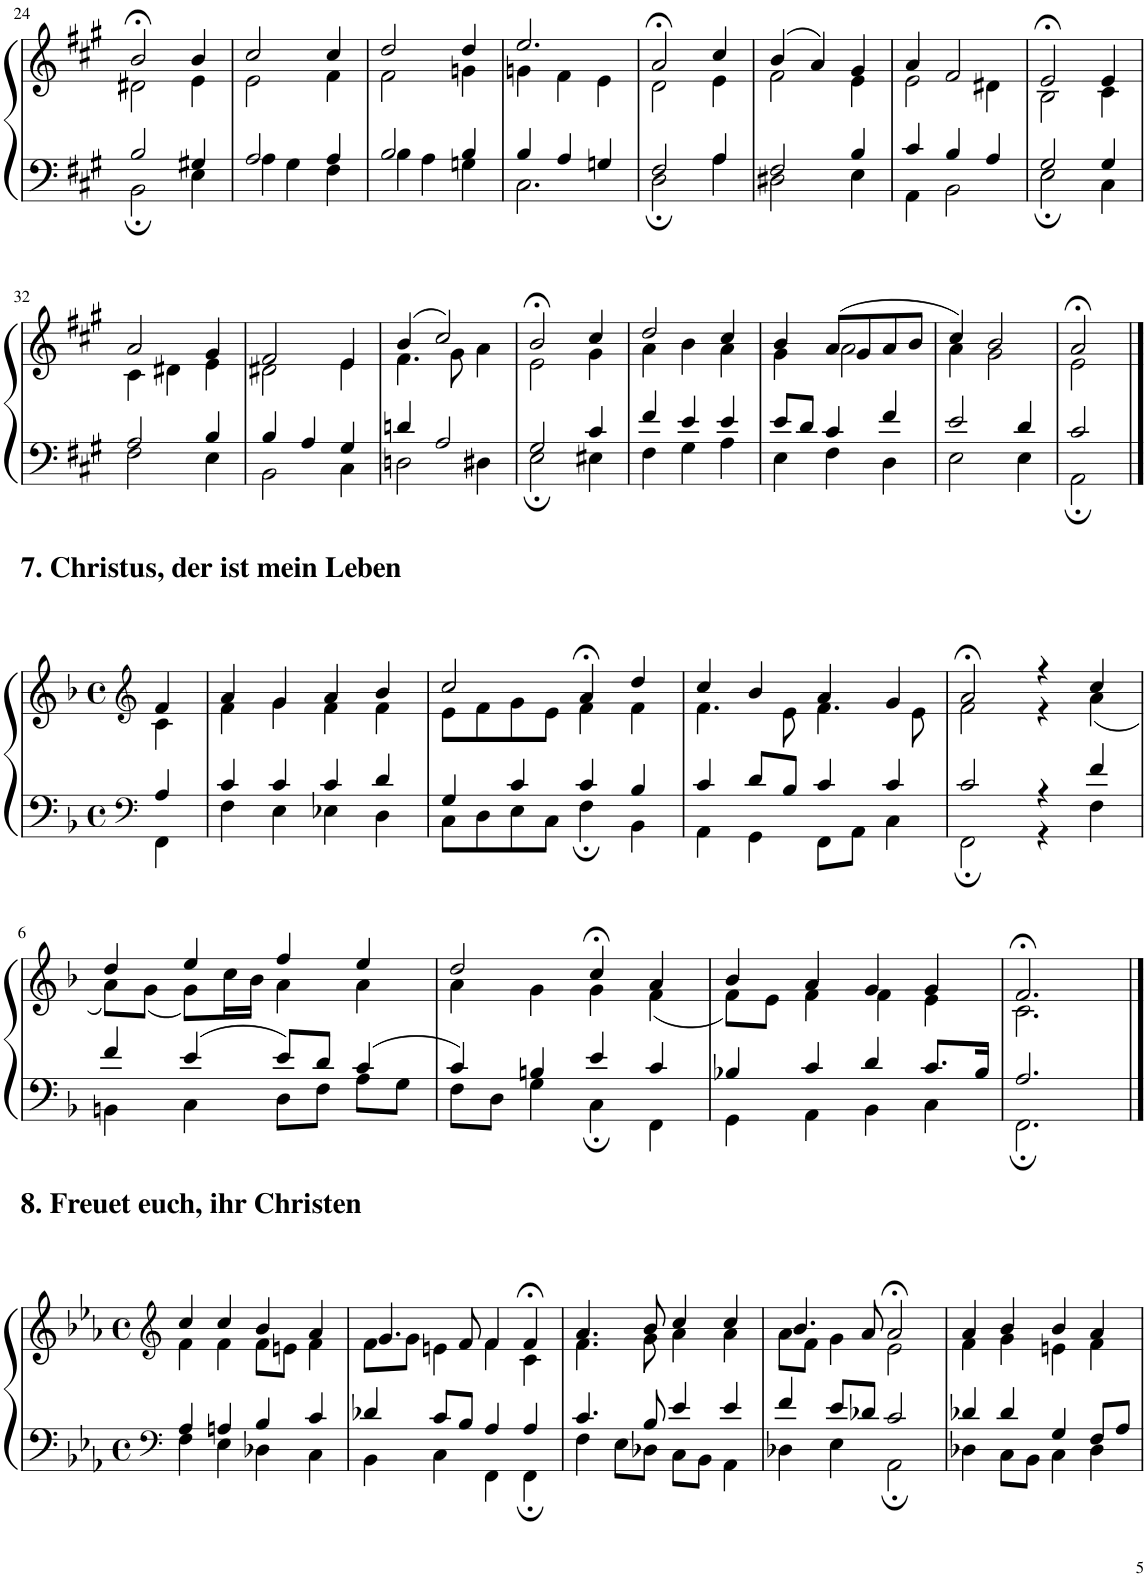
**kern	**kern
*part1	*part1
*staff2	*staff1
*I"Piano	*
*I'Pno	*
!!LO:PB:g=z
*clefF4	*clefG2
*k[f#c#g#]	*k[f#c#g#]
*M3/4	*M3/4
=24	=24
*^	*^
2B/	2BB;\	2b;</	2d#X\
4G#X/	4E\	4b/	4e\
=25	=25	=25	=25
2A/	4A\	2cc#/	2e\
.	4G#\	.	.
4A/	4F#\	4cc#/	4f#\
=26	=26	=26	=26
2B/	4B\	2dd/	2f#\
.	4A\	.	.
4B/	4Gn\	4dd/	4gn\
=27	=27	=27	=27
4B/	2.C#\	2.ee/	4gn\
4A/	.	.	4f#\
4Gn/	.	.	4e\
=28	=28	=28	=28
2F#/	2D;\	2a;</	2d\
4A/	4A\	4cc#/	4e\
=29	=29	=29	=29
2F#/	2D#X\	(4b/	2f#\
.	.	4a/)	.
4B/	4E\	4g#/	4e\
=30	=30	=30	=30
4c#/	4AA\	4a/	2e\
4B/	2BB\	2f#/	.
4A/	.	.	4d#X\
=31	=31	=31	=31
2G#/	2E;\	2e;</	2B\
4G#/	4C#\	4e/	4c#\
!!LO:LB:g=z	!!
=32	=32	=32	=32
2A/	2F#\	2a/	4c#\
.	.	.	4d#X\
4B/	4E\	4g#/	4e\
=33	=33	=33	=33
4B/	2BB\	2f#/	2d#X\
4A/	.	.	.
4G#/	4C#\	4e/	4e\
=34	=34	=34	=34
4dn/	2Dn\	(4b/	4.f#\
2A/	.	2cc#/)	.
.	.	.	8g#\
.	4D#X\	.	4a\
=35	=35	=35	=35
2G#/	2E;\	2b;</	2e\
4c#/	4E#X\	4cc#/	4g#\
=36	=36	=36	=36
4f#/	4F#\	2dd/	4a\
4e/	4G#\	.	4b\
4e/	4A\	4cc#/	4a\
=37	=37	=37	=37
8e/L	4E\	4b/	4g#\
8d/J	.	.	.
4c#/	4F#\	(8a/L	2a\
.	.	8g#/	.
4f#/	4D\	8a/	.
.	.	8b/J	.
=38	=38	=38	=38
2e/	2E\	4cc#/)	4a\
.	.	2b/	2g#\
4d/	4E\	.	.
=39	=39	=39	=39
2c#/	2AA;\	2a;</	2e\
!!LO:LB:g=z	!!
==1	==1	==1	==1
*clefF4	*	*clefG2	*
*k[b-]	*	*k[b-]	*
*M4/4	*	*M4/4	*
*met(c)	*	*met(c)	*
4A/	4FF\	4f/	4c\
=2	=2	=2	=2
4c/	4F\	4a/	4f\
4c/	4E\	4g/	4g\
4c/	4E-X\	4a/	4f\
4d/	4D\	4b-/	4f\
=3	=3	=3	=3
4G/	8C\L	2cc/	8e\L
.	8D\	.	8f\
4c/	8E\	.	8g\
.	8C\J	.	8e\J
4c/	4F;\	4a;</	4f\
4B-/	4BB-\	4dd/	4f\
=4	=4	=4	=4
4c/	4AA\	4cc/	4.f\
8d/L	4GG\	4b-/	.
8B-/J	.	.	8e\
4c/	8FF\L	4a/	4.f\
.	8AA\J	.	.
4c/	4C\	4g/	.
.	.	.	8e\
=5	=5	=5	=5
2c/	2FF;\	2a;</	2f\
4r	4r	4r	4r
4f/	4F\	4cc/	(4a\
!!LO:LB:g=z	!!
=6	=6	=6	=6
4f/	4BBn\	4dd/	8a\L)
.	.	.	(8g\J
4e/	4C\	4ee/	8g\L)
.	.	.	16cc\L
.	.	.	16b-\JJ
8e/L	8D\L	4ff/	4a\
8d/J	8F\J	.	.
4c/	8A\L	4ee/	4a\
.	8G\J	.	.
=7	=7	=7	=7
4c/	8F\L	2dd/	4a\
.	8D\J	.	.
4Bn/	4G\	.	4g\
4e/	4C;\	4cc;</	4g\
4c/	4FF\	4a/	(4f\
=8	=8	=8	=8
4B-X/	4GG\	4b-/	8f\L)
.	.	.	8e\J
4c/	4AA\	4a/	4f\
4d/	4BB-\	4g/	4f\
8.c/L	4C\	4g/	4e\
16B-/Jk	.	.	.
=9	=9	=9	=9
2.A/	2.FF;\	2.f;</	2.c\
!!LO:LB:g=z	!!
==1	==1	==1	==1
*clefF4	*	*clefG2	*
*k[b-e-a-]	*	*k[b-e-a-]	*
*M4/4	*	*M4/4	*
*met(c)	*	*met(c)	*
4A-/	4F\	4cc/	4f\
4An/	4E-\	4cc/	4f\
4B-/	4D-X\	4b-/	8f\L
.	.	.	8en\J
4c/	4C\	4a-/	4f\
=2	=2	=2	=2
4d-X/	4BB-\	4.g/	8f\L
.	.	.	8g\J
8c/L	4C\	.	4en\
8B-/J	.	8f/	.
4A-/	4FF\	4f/	4f\
4A-/	4FF;\	4f;</	4c\
=3	=3	=3	=3
4.c/	4F\	4.a-/	4.f\
.	8E-\L	.	.
8B-/	8D-X\J	8b-/	8g\
4e-/	8C\L	4cc/	4a-\
.	8BB-\J	.	.
4e-/	4AA-\	4cc/	4a-\
=4	=4	=4	=4
4f/	4D-X\	4.b-/	8a-\L
.	.	.	8f\J
8e-/L	4E-\	.	4g\
8d-X/J	.	8a-/	.
2c/	2AA-;\	2a-;</	2e-\
=5	=5	=5	=5
4d-X/	4D-X\	4a-/	4f\
4d-/	8C\L	4b-/	4g\
.	8BB-\J	.	.
4G/	4C\	4b-/	4en\
8F/L	4D-\	4a-/	4f\
8A-/J	.	.	.
*v	*v	*	*
*	*v	*v
=	=
*-	*-
